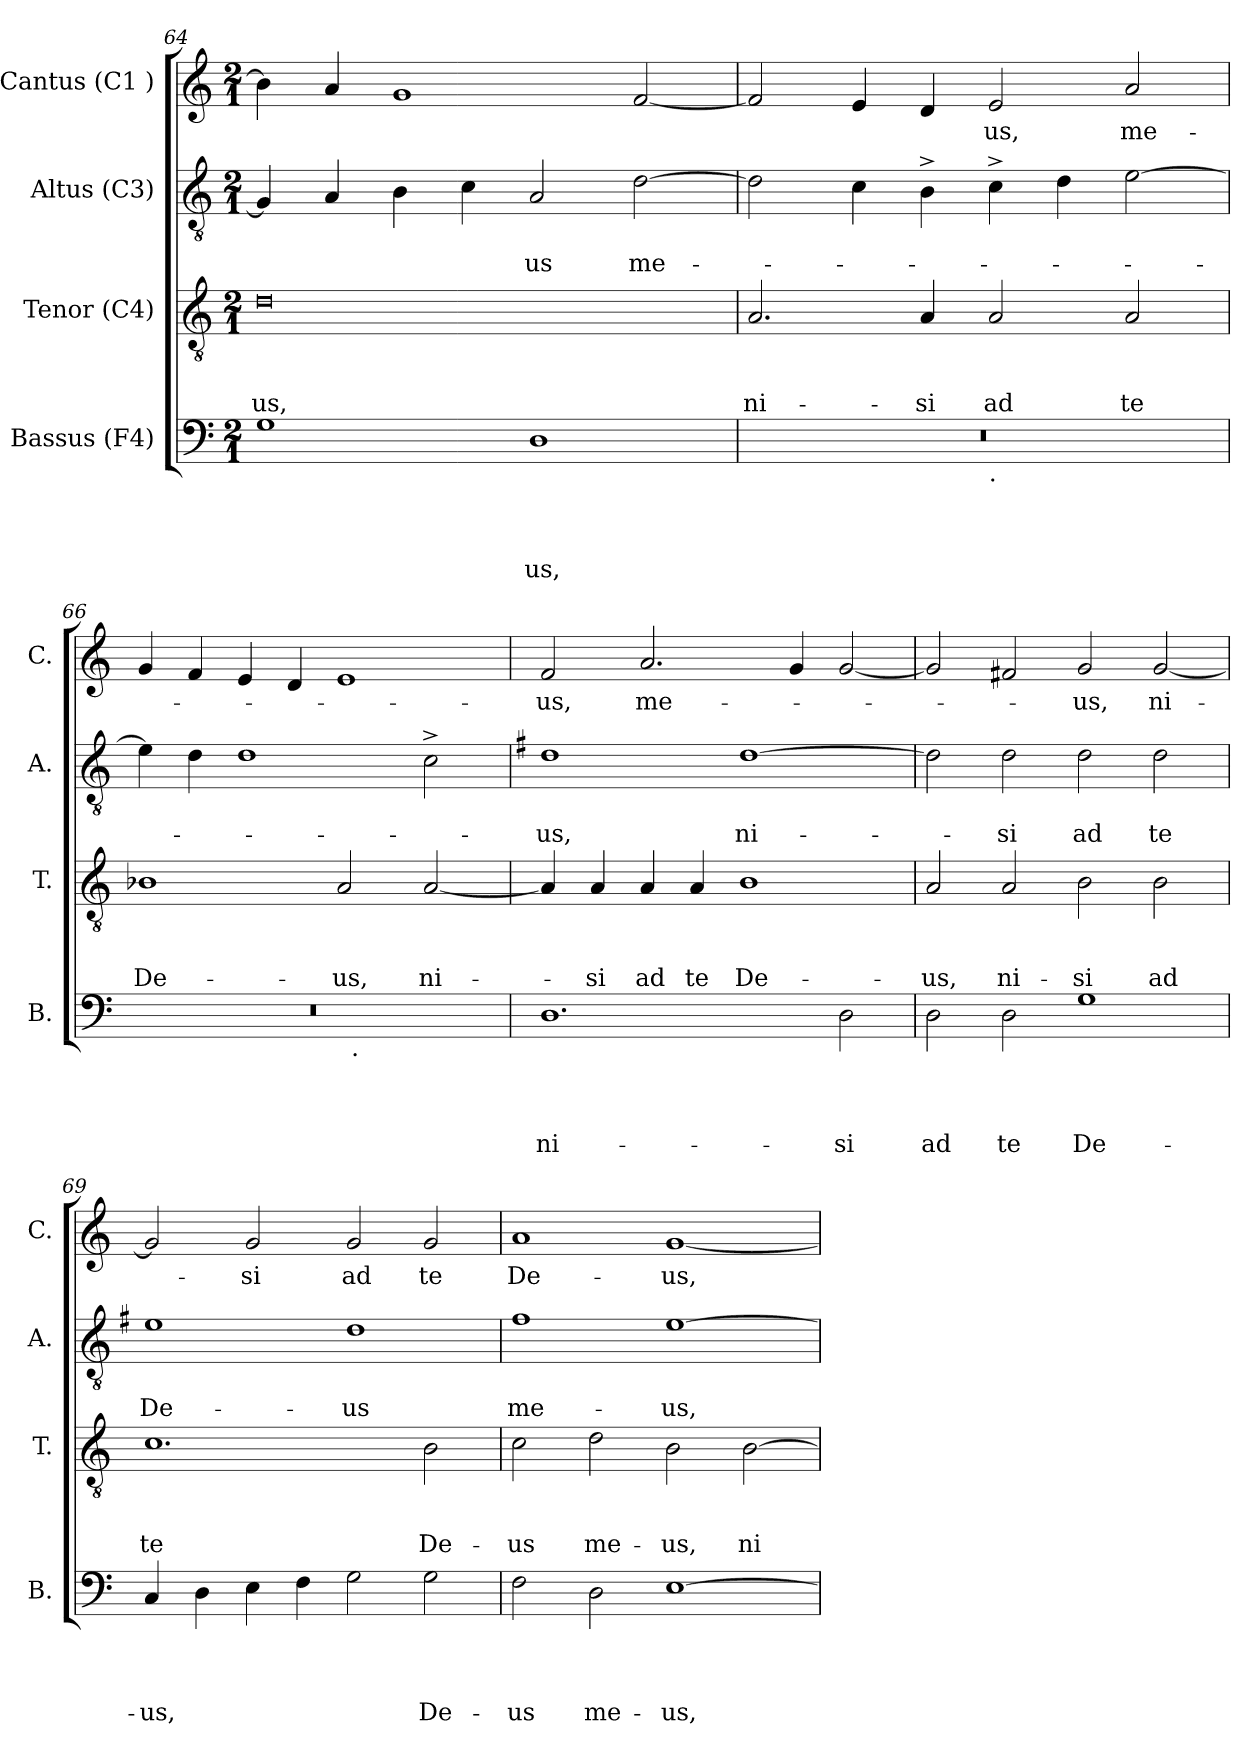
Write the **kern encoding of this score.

**kern	**text	**text	**text	**text	**kern	**text	**text	**text	**kern	**text	**text	**kern	**text
*part4	*part4	*part4	*part4	*part4	*part3	*part3	*part3	*part3	*part2	*part2	*part2	*part1	*part1
*staff4	*staff4	*staff4	*staff4	*staff4	*staff3	*staff3	*staff3	*staff3	*staff2	*staff2	*staff2	*staff1	*staff1
*I"Bassus (F4)	*	*	*	*	*I"Tenor (C4)	*	*	*	*I"Altus (C3)	*	*	*I"Cantus (C1 )	*
*I'B.	*	*	*	*	*I'T.	*	*	*	*I'A.	*	*	*I'C.	*
*clefF4	*	*	*	*	*clefGv2	*	*	*	*clefGv2	*	*	*clefG2	*
*k[]	*	*	*	*	*k[]	*	*	*	*k[]	*	*	*k[]	*
*C:	*	*	*	*	*C:	*	*	*	*C:	*	*	*C:	*
*M2/1	*	*	*	*	*M2/1	*	*	*	*M2/1	*	*	*M2/1	*
=64	=64	=64	=64	=64	=64	=64	=64	=64	=64	=64	=64	=64	=64
!	!	!	!	!	!	!	!	!LO:LY:b	!	!	!	!	!
1G	.	.	.	.	0d	.	.	-us,	4G/]	.	.	4b\]	.
.	.	.	.	.	.	.	.	.	4A/	.	.	4a/	.
.	.	.	.	.	.	.	.	.	4B\	.	.	1g	.
.	.	.	.	.	.	.	.	.	4c\	.	.	.	.
!	!	!	!	!LO:LY:b	!	!	!	!	!	!	!LO:LY:b	!	!
1D	.	.	.	-us,	.	.	.	.	2A/	.	-us	.	.
!	!	!	!	!	!	!	!	!	!	!	!LO:LY:b	!	!
.	.	.	.	.	.	.	.	.	[>2d\	.	me-	[<2f/	.
=65	=65	=65	=65	=65	=65	=65	=65	=65	=65	=65	=65	=65	=65
!	!	!	!	!	!	!	!	!LO:LY:b	!	!	!	!	!
*^	*	*	*	*	*	*	*	*	*	*	*	*	*
0r	1ryy	.	.	.	.	2.A/	.	.	ni-	2d\]	.	.	2f/]	.
.	.	.	.	.	.	.	.	.	.	4c\	.	.	4e/	.
!	!	!	!	!	!	!	!	!	!LO:LY:b	!	!	!	!	!
.	.	.	.	.	.	4A/	.	.	-si	4B^>\	.	.	4d/	.
!	!LO:TX:b:t=.	!	!	!	!	!	!	!	!	!	!	!	!	!
!	!	!	!	!	!	!	!	!	!LO:LY:b	!	!	!	!	!LO:LY:b
.	1ryy	.	.	.	.	2A/	.	.	ad	4c^>\	.	.	2e/	-us,
.	.	.	.	.	.	.	.	.	.	4d\	.	.	.	.
!	!	!	!	!	!	!	!	!	!LO:LY:b	!	!	!	!	!LO:LY:b
.	.	.	.	.	.	2A/	.	.	te	[<2e\	.	.	2a/	me-
!!LO:LB:g=z
=66	=66	=66	=66	=66	=66	=66	=66	=66	=66	=66	=66	=66	=66	=66
!	!	!	!	!	!	!	!	!	!LO:LY:b	!	!	!	!	!
0r	1ryy	.	.	.	.	1B-	.	.	De-	4e\]	.	.	4g/	.
.	.	.	.	.	.	.	.	.	.	4d\	.	.	4f/	.
.	.	.	.	.	.	.	.	.	.	1d	.	.	4e/	.
.	.	.	.	.	.	.	.	.	.	.	.	.	4d/	.
!	!	!	!	!	!	!	!	!	!LO:LY:b	!	!	!	!	!
.	32ryy	.	.	.	.	2A/	.	.	-us,	.	.	.	1e	.
!	!LO:TX:b:t=.	!	!	!	!	!	!	!	!	!	!	!	!	!
.	2ryy	.	.	.	.	.	.	.	.	.	.	.	.	.
!	!	!	!	!	!	!	!	!	!LO:LY:b	!	!	!	!	!
.	.	.	.	.	.	[<2A/	.	.	ni-	2c^>\	.	.	.	.
.	4...ryy	.	.	.	.	.	.	.	.	.	.	.	.	.
*v	*v	*	*	*	*	*	*	*	*	*	*	*	*	*
=67	=67	=67	=67	=67	=67	=67	=67	=67	=67	=67	=67	=67	=67
*	*	*	*	*	*	*	*	*	*k[f#]	*	*	*	*
*	*	*	*	*	*	*	*	*	*G:	*	*	*	*
*^	*	*	*	*	*	*	*	*	*	*	*	*	*
!	!	!	!	!	!LO:LY:b	!	!	!	!	!	!	!LO:LY:b	!	!LO:LY:b
*v	*v	*	*	*	*	*	*	*	*	*	*	*	*	*
1.D	.	.	.	ni-	4A/]	.	.	.	1d	.	-us,	2f/	-us,
!	!	!	!	!	!	!	!	!LO:LY:b	!	!	!	!	!
.	.	.	.	.	4A/	.	.	-si	.	.	.	.	.
!	!	!	!	!	!	!	!	!LO:LY:b	!	!	!	!	!LO:LY:b
.	.	.	.	.	4A/	.	.	ad	.	.	.	2.a/	me-
!	!	!	!	!	!	!	!	!LO:LY:b	!	!	!	!	!
.	.	.	.	.	4A/	.	.	te	.	.	.	.	.
!	!	!	!	!	!	!	!	!LO:LY:b	!	!	!LO:LY:b	!	!
.	.	.	.	.	1B	.	.	De-	[>1d	.	ni-	.	.
.	.	.	.	.	.	.	.	.	.	.	.	4g/	.
!	!	!	!	!LO:LY:b	!	!	!	!	!	!	!	!	!
2D\	.	.	.	-si	.	.	.	.	.	.	.	[<2g/	.
=68	=68	=68	=68	=68	=68	=68	=68	=68	=68	=68	=68	=68	=68
!	!	!	!	!LO:LY:b	!	!	!	!LO:LY:b	!	!	!	!	!
2D\	.	.	.	ad	2A/	.	.	-us,	2d\]	.	.	2g/]	.
!	!	!	!	!LO:LY:b	!	!	!	!LO:LY:b	!	!	!LO:LY:b	!	!
2D\	.	.	.	te	2A/	.	.	ni-	2d\	.	-si	2f#/	.
!	!	!	!	!LO:LY:b	!	!	!	!LO:LY:b	!	!	!LO:LY:b	!	!LO:LY:b
1G	.	.	.	De-	2B\	.	.	-si	2d\	.	ad	2g/	-us,
!	!	!	!	!	!	!	!	!LO:LY:b	!	!	!LO:LY:b	!	!LO:LY:b
.	.	.	.	.	2B\	.	.	ad	2d\	.	te	[<2g/	ni-
=69	=69	=69	=69	=69	=69	=69	=69	=69	=69	=69	=69	=69	=69
!	!	!	!	!LO:LY:b	!	!	!	!LO:LY:b	!	!	!LO:LY:b	!	!
4C/	.	.	.	-us,	1.c	.	.	te	1e	.	De-	2g/]	.
4D\	.	.	.	.	.	.	.	.	.	.	.	.	.
!	!	!	!	!	!	!	!	!	!	!	!	!	!LO:LY:b
4E\	.	.	.	.	.	.	.	.	.	.	.	2g/	-si
4F\	.	.	.	.	.	.	.	.	.	.	.	.	.
!	!	!	!	!	!	!	!	!	!	!	!LO:LY:b	!	!LO:LY:b
2G\	.	.	.	.	.	.	.	.	1d	.	-us	2g/	ad
!	!	!	!	!LO:LY:b	!	!	!	!LO:LY:b	!	!	!	!	!LO:LY:b
2G\	.	.	.	De-	2B\	.	.	De-	.	.	.	2g/	te
!!LO:LB:g=z
=70	=70	=70	=70	=70	=70	=70	=70	=70	=70	=70	=70	=70	=70
*	*	*	*	*	*	*	*	*	*k[]	*	*	*	*
*	*	*	*	*	*	*	*	*	*C:	*	*	*	*
!	!	!	!	!LO:LY:b	!	!	!	!LO:LY:b	!	!	!LO:LY:b	!	!LO:LY:b
2F\	.	.	.	-us	2c\	.	.	-us	1f	.	me-	1a	De-
!	!	!	!	!LO:LY:b	!	!	!	!LO:LY:b	!	!	!	!	!
2D\	.	.	.	me-	2d\	.	.	me-	.	.	.	.	.
!	!	!	!	!LO:LY:b	!	!	!	!LO:LY:b	!	!	!LO:LY:b	!	!LO:LY:b
[>1E	.	.	.	-us,	2B\	.	.	-us,	[>1e	.	-us,	[<1g	-us,
!	!	!	!	!	!	!	!	!LO:LY:b	!	!	!	!	!
.	.	.	.	.	[>2B\	.	.	ni-	.	.	.	.	.
=	=	=	=	=	=	=	=	=	=	=	=	=	=
*-	*-	*-	*-	*-	*-	*-	*-	*-	*-	*-	*-	*-	*-
